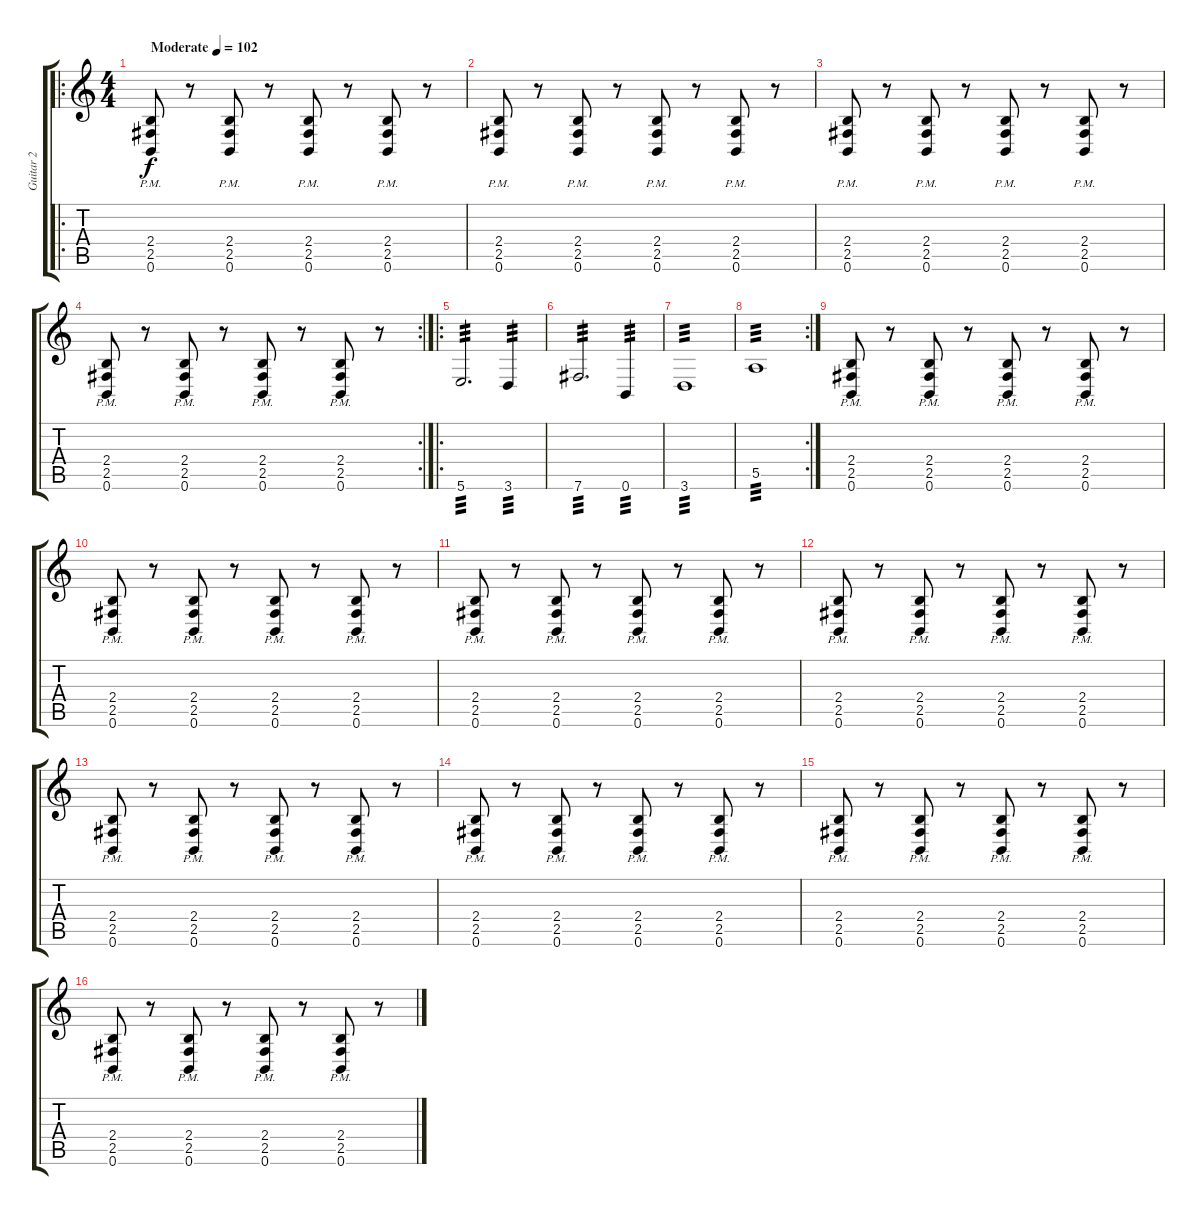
\track ("Guitar 2" "Guitar 2") {instrument distortionguitar}
\staff {score tabs}
\tuning (B3 Gb3 D3 A2 E2 B1) {hide}
\ro
\ts (4 4)
\tempo (102 "Moderate")
\clef g2
\ks c
(2.4{pm} 2.5{pm} 0.6{pm}).8{dy f instrument distortionguitar} r.8 (2.4{pm} 2.5{pm} 0.6{pm}).8 r.8 (2.4{pm} 2.5{pm} 0.6{pm}).8 r.8 (2.4 2.5{pm} 0.6{pm}).8 r.8 |
(2.4{pm} 2.5{pm} 0.6{pm}).8 r.8 (2.4{pm} 2.5{pm} 0.6{pm}).8 r.8 (2.4{pm} 2.5{pm} 0.6{pm}).8 r.8 (2.4 2.5{pm} 0.6{pm}).8 r.8 |
(2.4{pm} 2.5{pm} 0.6{pm}).8 r.8 (2.4{pm} 2.5{pm} 0.6{pm}).8 r.8 (2.4{pm} 2.5{pm} 0.6{pm}).8 r.8 (2.4 2.5{pm} 0.6{pm}).8 r.8 |
\rc 2
(2.4{pm} 2.5{pm} 0.6{pm}).8 r.8 (2.4{pm} 2.5{pm} 0.6{pm}).8 r.8 (2.4{pm} 2.5{pm} 0.6{pm}).8 r.8 (2.4 2.5{pm} 0.6{pm}).8 r.8 |
\ro
5.6.2{d tp 3} 3.6.4{tp 3} |
7.6.2{d tp 3} 0.6.4{tp 3} |
3.6.1{tp 3} |
\rc 2
5.5.1{tp 3} |
(2.4{pm} 2.5{pm} 0.6{pm}).8 r.8 (2.4{pm} 2.5{pm} 0.6{pm}).8 r.8 (2.4{pm} 2.5{pm} 0.6{pm}).8 r.8 (2.4 2.5{pm} 0.6{pm}).8 r.8 |
(2.4{pm} 2.5{pm} 0.6{pm}).8 r.8 (2.4{pm} 2.5{pm} 0.6{pm}).8 r.8 (2.4{pm} 2.5{pm} 0.6{pm}).8 r.8 (2.4 2.5{pm} 0.6{pm}).8 r.8 |
(2.4{pm} 2.5{pm} 0.6{pm}).8 r.8 (2.4{pm} 2.5{pm} 0.6{pm}).8 r.8 (2.4{pm} 2.5{pm} 0.6{pm}).8 r.8 (2.4 2.5{pm} 0.6{pm}).8 r.8 |
(2.4{pm} 2.5{pm} 0.6{pm}).8 r.8 (2.4{pm} 2.5{pm} 0.6{pm}).8 r.8 (2.4{pm} 2.5{pm} 0.6{pm}).8 r.8 (2.4 2.5{pm} 0.6{pm}).8 r.8 |
(2.4{pm} 2.5{pm} 0.6{pm}).8 r.8 (2.4{pm} 2.5{pm} 0.6{pm}).8 r.8 (2.4{pm} 2.5{pm} 0.6{pm}).8 r.8 (2.4 2.5{pm} 0.6{pm}).8 r.8 |
(2.4{pm} 2.5{pm} 0.6{pm}).8 r.8 (2.4{pm} 2.5{pm} 0.6{pm}).8 r.8 (2.4{pm} 2.5{pm} 0.6{pm}).8 r.8 (2.4 2.5{pm} 0.6{pm}).8 r.8 |
(2.4{pm} 2.5{pm} 0.6{pm}).8 r.8 (2.4{pm} 2.5{pm} 0.6{pm}).8 r.8 (2.4{pm} 2.5{pm} 0.6{pm}).8 r.8 (2.4 2.5{pm} 0.6{pm}).8 r.8 |
(2.4{pm} 2.5{pm} 0.6{pm}).8 r.8 (2.4{pm} 2.5{pm} 0.6{pm}).8 r.8 (2.4{pm} 2.5{pm} 0.6{pm}).8 r.8 (2.4 2.5{pm} 0.6{pm}).8 r.8
